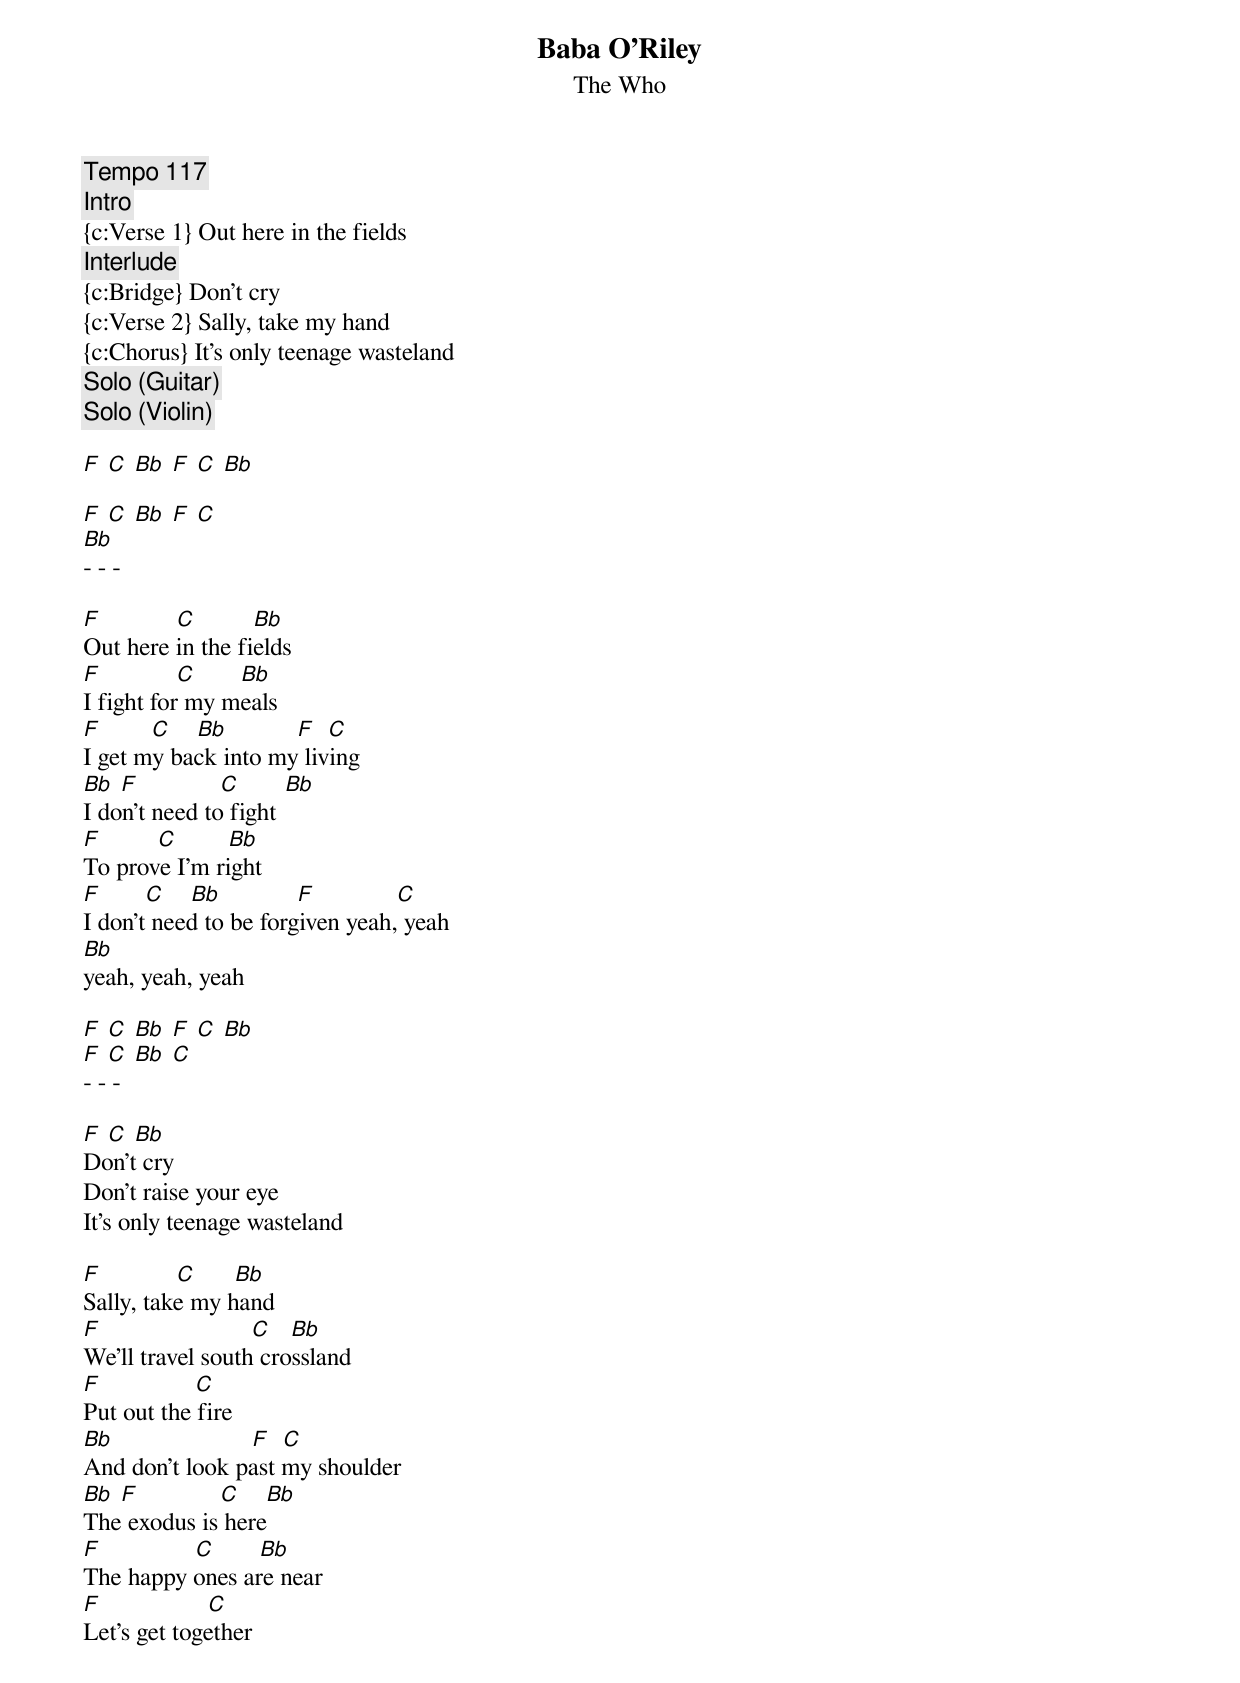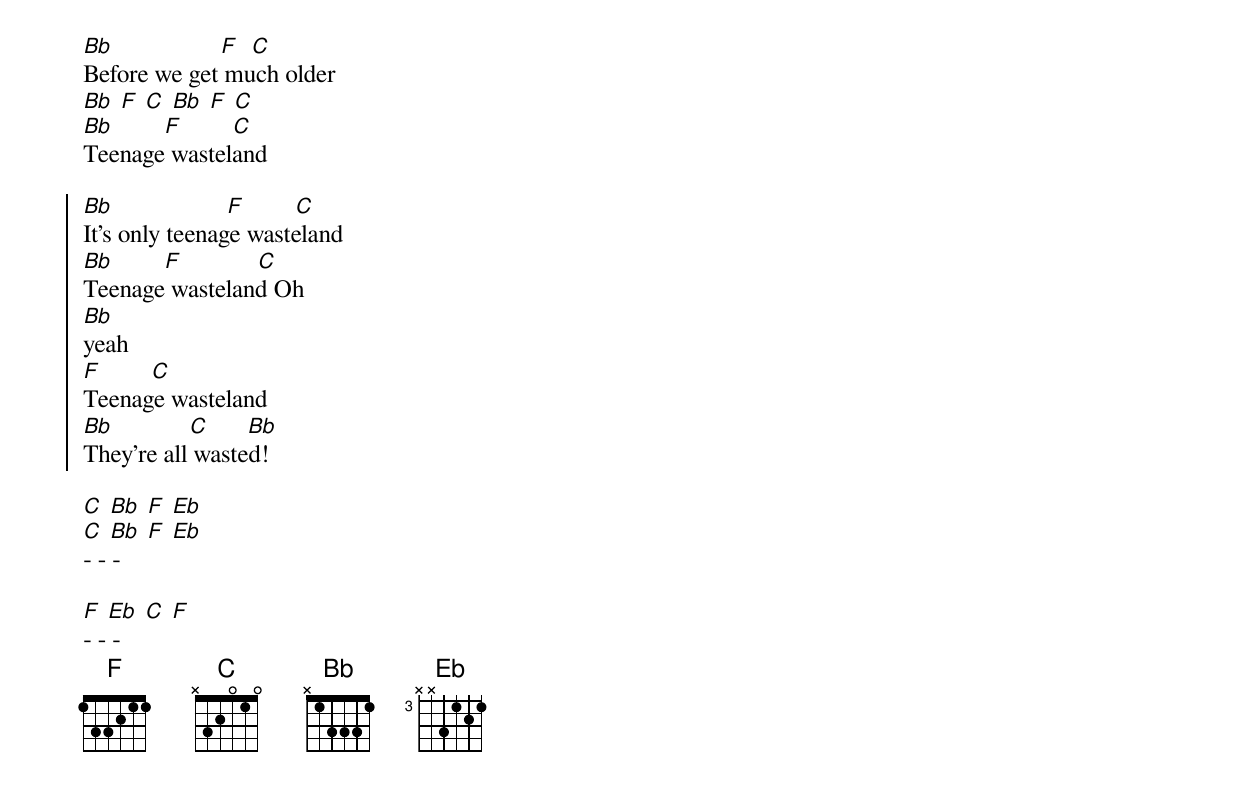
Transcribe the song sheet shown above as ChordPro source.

{t: Baba O'Riley}
{st: The Who}
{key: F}
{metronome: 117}
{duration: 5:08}


{c:Tempo 117}
{c:Intro}
{c:Verse 1} Out here in the fields
{c:Interlude}
{c:Bridge} Don't cry
{c:Verse 2} Sally, take my hand
{c:Chorus} It's only teenage wasteland
{c:Solo (Guitar)}
{c:Solo (Violin)}

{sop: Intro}
[F] [C] [Bb] [F] [C] [Bb]

[F] [C] [Bb] [F] [C]
[Bb]
- - -
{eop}

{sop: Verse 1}
[F]            [C]         [Bb]
Out here in the fields
[F]            [C]       [Bb]
I fight for my meals
[F]        [C]    [Bb]           [F]  [C]
I get my back into my living
[Bb] [F]             [C]       [Bb]
I don't need to fight
[F]         [C]        [Bb]
To prove I'm right
[F]       [C]    [Bb]            [F]             [C]
I don't need to be forgiven yeah, yeah
[Bb]
yeah, yeah, yeah
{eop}

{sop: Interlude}
[F] [C] [Bb] [F] [C] [Bb]
[F] [C] [Bb] [C]
- - -
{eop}

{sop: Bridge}
[F] [C] [Bb]
Don't cry
Don't raise your eye
It's only teenage wasteland
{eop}

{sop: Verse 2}
[F]            [C]      [Bb]
Sally, take my hand
[F]                        [C]   [Bb]
We'll travel south crossland
[F]               [C]
Put out the fire
[Bb]                      [F]  [C]
And don't look past my shoulder
[Bb] [F]             [C]    [Bb]
The exodus is here
[F]               [C]       [Bb]
The happy ones are near
[F]                 [C]
Let's get together
[Bb]                 [F]  [C]
Before we get much older
[Bb] [F] [C] [Bb] [F] [C]
[Bb]        [F]        [C]
Teenage wasteland
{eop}

{soc}
[Bb]                  [F]        [C]
It's only teenage wasteland
[Bb]        [F]            [C]
Teenage wasteland Oh
[Bb]
yeah
[F]        [C]
Teenage wasteland
[Bb]            [C]      [Bb]
They're all wasted!
{eoc}

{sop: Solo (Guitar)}
[C] [Bb] [F] [Eb]
[C] [Bb] [F] [Eb]
- - -
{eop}

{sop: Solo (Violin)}
[F] [Eb] [C] [F]
- - -
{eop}
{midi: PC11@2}
